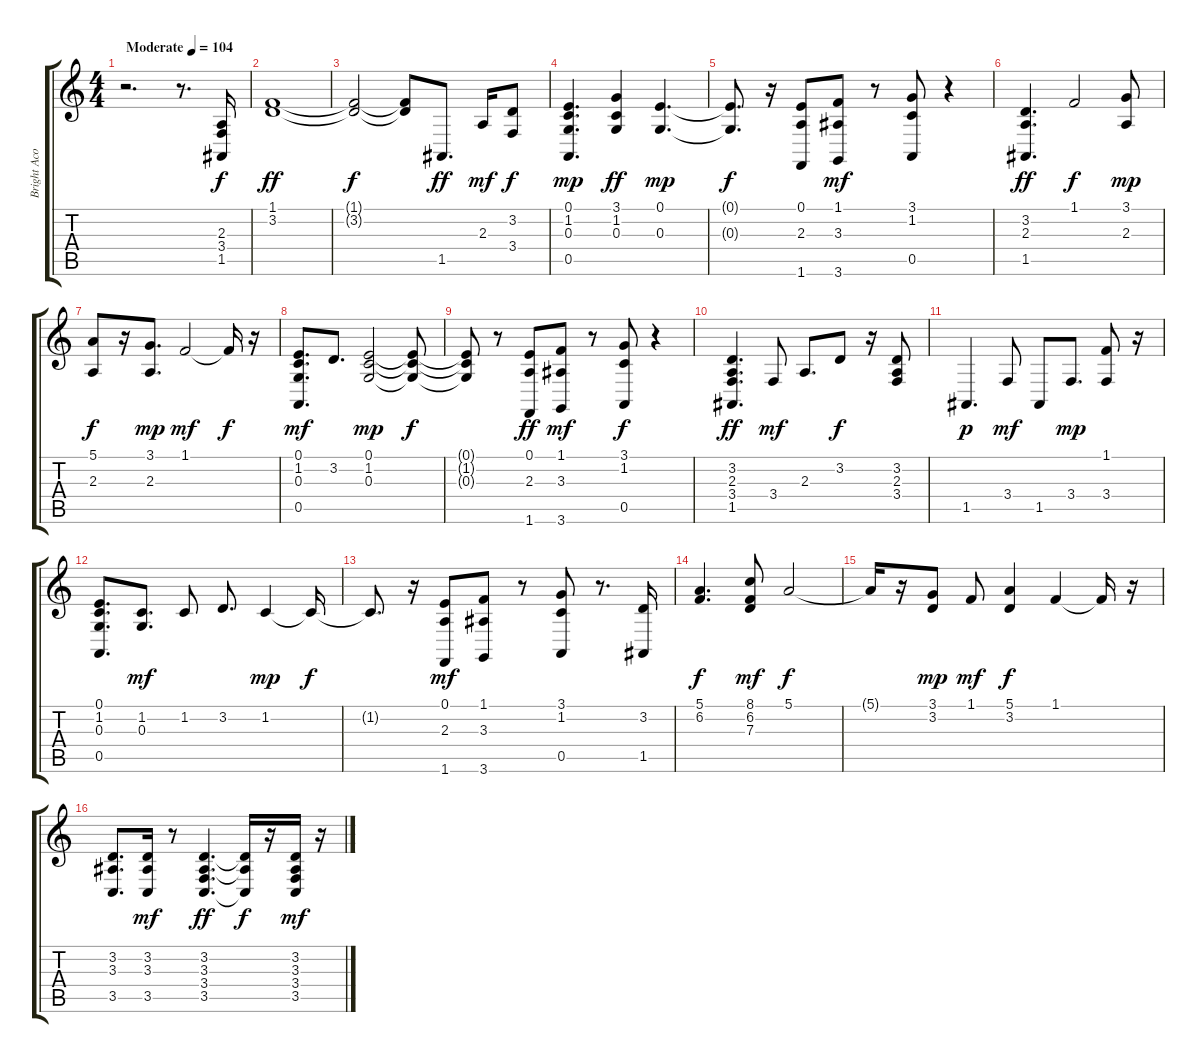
\track ("Bright Acoustic Piano" "Bright Aco") {instrument brightacousticpiano}
\staff {score tabs}
\tuning (E4 B3 G3 D3 A2 E2) {hide}
\ts (4 4)
\tempo (104 "Moderate")
\clef g2
\ks c
r.2{d dy f instrument brightacousticpiano} r.8{d} (2.3 3.4 1.5).16 |
(1.1 3.2).1{dy ff} |
(1.1{t} 3.2{t}).2{dy f} (1.1{t} 3.2{t}).8 1.5.8{d dy ff} 2.3.16{dy mf} (3.2 3.4).8{dy f} |
(0.1 1.2 0.3 0.5).4{d dy mp} (3.1 1.2 0.3).4{dy ff} (0.1 0.3).4{d dy mp} |
(0.1{t} 0.3{t}).8{d dy f} r.16 (0.1 2.3 1.6).8 (1.1 3.3 3.6).8{dy mf} r.8 (3.1 1.2 0.5).8 r.4 |
(3.2 2.3 1.5).4{d dy ff} 1.1.2{dy f} (3.1 2.3).8{dy mp} |
(5.1 2.3).8{dy f} r.16 (3.1 2.3).8{d dy mp} 1.1.2{dy mf} 1.1{t}.16{dy f} r.16 |
(0.1 1.2 0.3 0.5).8{d dy mf} 3.2.8{d} (0.1 1.2 0.3).2{dy mp} (0.1{t} 1.2{t} 0.3{t}).8{dy f} |
(0.1{t} 1.2{t} 0.3{t}).8 r.8 (0.1 2.3 1.6).8{dy ff} (1.1 3.3 3.6).8{dy mf} r.8 (3.1 1.2 0.5).8{dy f} r.4 |
(3.2 2.3 3.4 1.5).4{d dy ff} 3.4.8{dy mf} 2.3.8{d} 3.2.8{dy f} r.16 (3.2 2.3 3.4).8 |
1.5.4{d dy p} 3.4.8{dy mf} 1.5.8 3.4.8{d dy mp} (1.1 3.4).8 r.16 |
(0.1 1.2 0.3 0.5).8{d} (1.2 0.3).8{d dy mf} 1.2.8 3.2.8{d} 1.2.4{dy mp} 1.2{t}.16{dy f} |
1.2{t}.8{d} r.16 (0.1 2.3 1.6).8{dy mf} (1.1 3.3 3.6).8 r.8 (3.1 1.2 0.5).8 r.8{d} (3.2 1.5).16 |
(5.1 6.2).4{d dy f} (8.1 6.2 7.3).8{dy mf} 5.1.2{dy f} |
5.1{t}.16 r.16 (3.1 3.2).8{dy mp} 1.1.8{dy mf} (5.1 3.2).4{dy f} 1.1.4 1.1{t}.16 r.16 |
(3.2 3.3 3.5).8{d} (3.2 3.3 3.5).16{dy mf} r.8 (3.2 3.3 3.4 3.5).4{d dy ff} (3.2{t} 3.3{t} 3.5{t}).16{dy f} r.16 (3.2 3.3 3.4 3.5).16{dy mf} r.16
